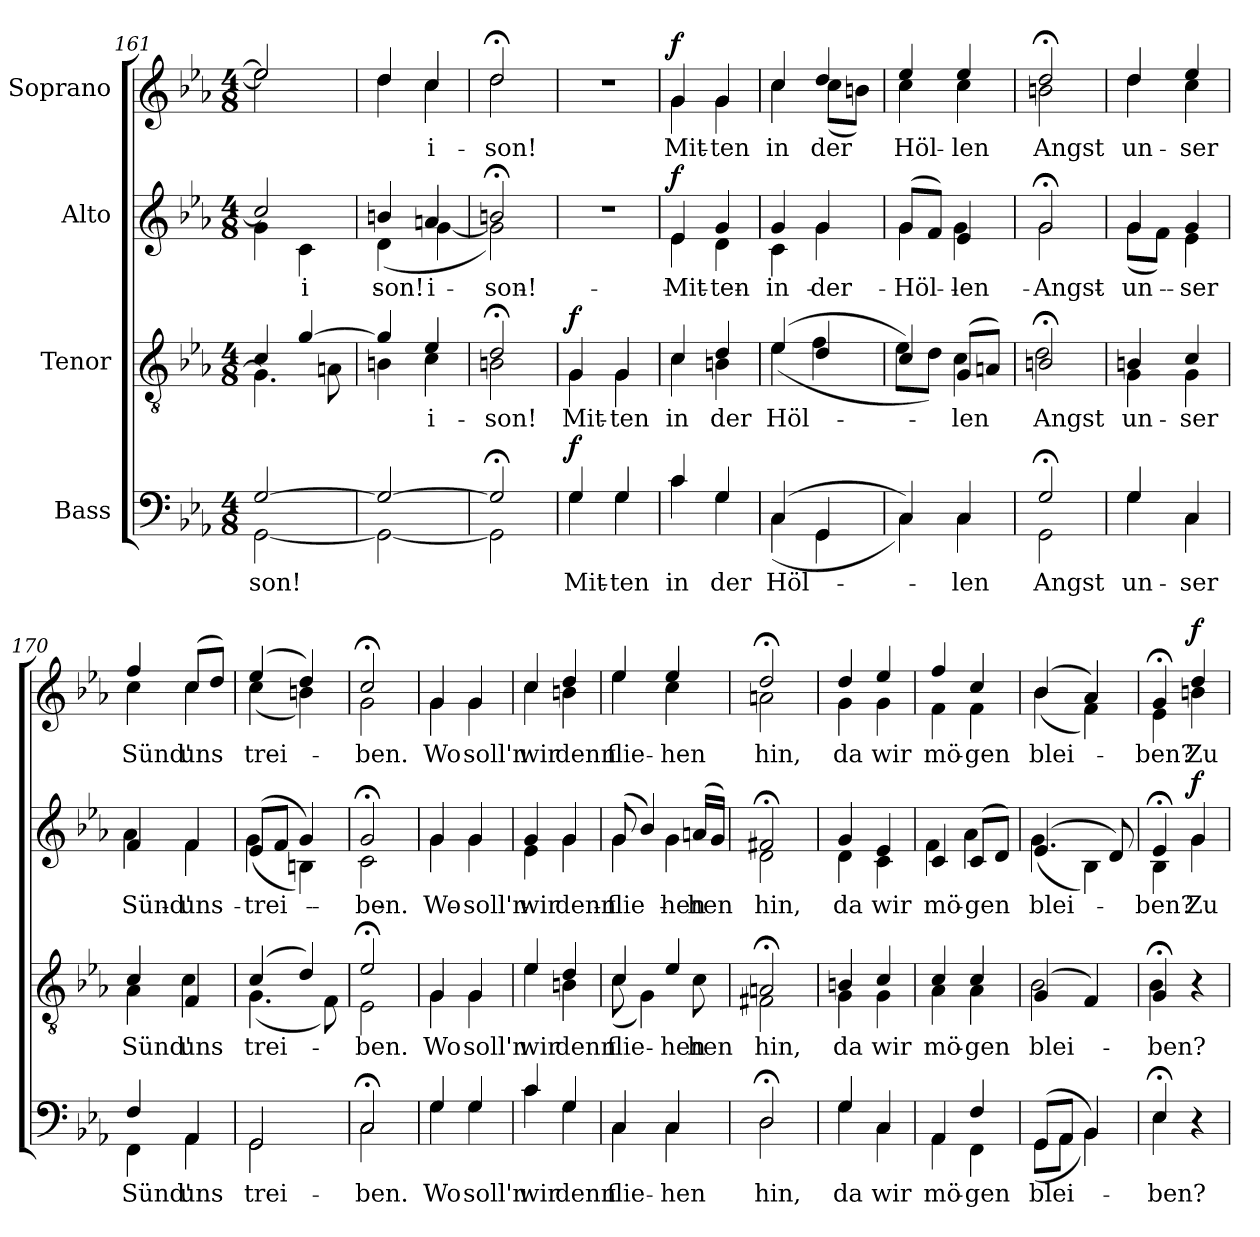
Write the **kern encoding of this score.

**kern	**text	**dynam	**kern	**text	**dynam	**kern	**text	**dynam	**kern	**text	**dynam
*part4	*part4	*part4	*part3	*part3	*part3	*part2	*part2	*part2	*part1	*part1	*part1
*staff4	*staff4	*staff4	*staff3	*staff3	*staff3	*staff2	*staff2	*staff2	*staff1	*staff1	*staff1
*I"Bass	*	*	*I"Tenor	*	*	*I"Alto	*	*	*I"Soprano	*	*
*clefF4	*	*	*clefGv2	*	*	*clefG2	*	*	*clefG2	*	*
*k[b-e-a-]	*	*	*k[b-e-a-]	*	*	*k[b-e-a-]	*	*	*k[b-e-a-]	*	*
*E-:	*	*	*E-:	*	*	*E-:	*	*	*E-:	*	*
*M4/8	*	*	*M4/8	*	*	*M4/8	*	*	*M4/8	*	*
=161	=161	=161	=161	=161	=161	=161	=161	=161	=161	=161	=161
*^	*	*	*	*	*	*	*	*	*	*	*
!	!	!LO:LY:b	!	!	!	!	!	!	!	!	!	!
*	*	*	*	*^	*	*	*^	*	*	*^	*	*
[2G/	[2GG\	-son!	.	4c/	4.G\]	.	.	2cc/]	4g\	.	.	2ee-/]	2ee-\]	.	.
!	!	!	!	!	!	!	!	!	!	!LO:LY:b	!	!	!	!	!
.	.	.	.	[4g/	.	.	.	.	4c\	-i-	.	.	.	.	.
.	.	.	.	.	8An\	.	.	.	.	.	.	.	.	.	.
=162	=162	=162	=162	=162	=162	=162	=162	=162	=162	=162	=162	=162	=162	=162	=162
!	!	!	!	!	!	!	!	!	!	!LO:LY:b	!	!	!	!	!
2G/_	2GG\_	.	.	4g/]	4Bn\	.	.	4bn/	(<4d\	-son!	.	4dd/	4dd\	.	.
!	!	!	!	!	!	!LO:LY:a	!	!	!	!	!	!	!	!	!
!	!	!	!	!	!	!LO:LY:b	!	!	!	!LO:LY:a	!	!	!	!LO:LY:b	!
.	.	.	.	4e-/	4c\	-i-	.	4an/	[4g\	-i	.	4cc/	4cc\	-i-	.
=163	=163	=163	=163	=163	=163	=163	=163	=163	=163	=163	=163	=163	=163	=163	=163
!	!	!	!	!	!	!LO:LY:a	!	!	!	!	!	!	!	!	!
!	!	!	!	!	!	!LO:LY:b	!	!	!	!LO:LY:a	!	!	!	!LO:LY:b	!
2G;</]	2GG\]	.	.	2d;</	2Bn\	-son!	.	2bn;</	2g\])	son!	.	2dd;</	2dd\	-son!	.
=164	=164	=164	=164	=164	=164	=164	=164	=164	=164	=164	=164	=164	=164	=164	=164
!	!	!	!	!	!	!	!	!	!	!	!	!LO:TX:a:B:t=Tempo I	!	!	!
!	!	!LO:LY:b	!LO:DY:a	!	!	!LO:LY:b	!LO:DY:a	!	!	!	!	!	!	!	!
*	*	*	*	*	*	*	*	*v	*v	*	*	*	*	*	*
*	*	*	*	*	*	*	*	*	*	*	*v	*v	*	*
4G/	4G\	Mit-	f	4G/	4G\	Mit-	f	2r	.	.	2r	.	.
!	!	!LO:LY:b	!	!	!	!LO:LY:b	!	!	!	!	!	!	!
4G/	4G\	-ten	.	4G/	4G\	-ten	.	.	.	.	.	.	.
=165	=165	=165	=165	=165	=165	=165	=165	=165	=165	=165	=165	=165	=165
!	!	!LO:LY:b	!	!	!	!LO:LY:b	!	!	!LO:LY:b	!LO:DY:a	!	!LO:LY:b	!LO:DY:a
*	*	*	*	*	*	*	*	*^	*	*	*^	*	*
4c/	4c\	in	.	4c/	4c\	in	.	4e-/	4e-\	Mit-	f	4g/	4g\	Mit-	f
!	!	!LO:LY:b	!	!	!	!LO:LY:b	!	!	!	!LO:LY:b	!	!	!	!LO:LY:b	!
4G/	4G\	der	.	4d/	4Bn\	der	.	4g/	4d\	-ten	.	4g/	4g\	-ten	.
=166	=166	=166	=166	=166	=166	=166	=166	=166	=166	=166	=166	=166	=166	=166	=166
!	!	!LO:LY:b	!	!	!	!LO:LY:b	!	!	!	!LO:LY:b	!	!	!	!LO:LY:b	!
(>4C/	(<4C\	Höl-	.	(>4e-/	(<4e-\	Höl-	.	4g/	4c\	in	.	4cc/	4cc\	in	.
!	!	!	!	!	!	!	!	!	!	!LO:LY:b	!	!	!	!LO:LY:b	!
4GG/	4GG\	.	.	4d/	4f\	.	.	4g/	4g\	der	.	4dd/	(<8cc\L	der	.
.	.	.	.	.	.	.	.	.	.	.	.	.	8bn\J)	.	.
=167	=167	=167	=167	=167	=167	=167	=167	=167	=167	=167	=167	=167	=167	=167	=167
!	!	!	!	!	!	!	!	!	!	!LO:LY:b	!	!	!	!LO:LY:b	!
4C/)	4C\)	.	.	4c/)	8e-\L	.	.	(>8g/L	4g\	Höl-	.	4ee-/	4cc\	Höl-	.
.	.	.	.	.	8d\J)	.	.	8f/J)	.	.	.	.	.	.	.
!	!	!LO:LY:b	!	!	!	!LO:LY:b	!	!	!	!LO:LY:b	!	!	!	!LO:LY:b	!
4C/	4C\	-len	.	(>8G/L	4c\	-len	.	4e-/	4g\	-len	.	4ee-/	4cc\	-len	.
.	.	.	.	8An/J)	.	.	.	.	.	.	.	.	.	.	.
=168	=168	=168	=168	=168	=168	=168	=168	=168	=168	=168	=168	=168	=168	=168	=168
!	!	!LO:LY:b	!	!	!	!LO:LY:b	!	!	!	!LO:LY:b	!	!	!	!LO:LY:b	!
2G;</	2GG\	Angst	.	2Bn;</	2d\	Angst	.	2g;</	2g\	Angst	.	2dd;</	2bn\	Angst	.
!!LO:PB:g=z	!!
=169	=169	=169	=169	=169	=169	=169	=169	=169	=169	=169	=169	=169	=169	=169	=169
!	!	!LO:LY:b	!	!	!	!LO:LY:b	!	!	!	!LO:LY:b	!	!	!	!LO:LY:b	!
4G/	4G\	un-	.	4Bn/	4G\	un-	.	4g/	(<8g\L	un-	.	4dd/	4dd\	un-	.
.	.	.	.	.	.	.	.	.	8f\J)	.	.	.	.	.	.
!	!	!LO:LY:b	!	!	!	!LO:LY:b	!	!	!	!LO:LY:b	!	!	!	!LO:LY:b	!
4C/	4C\	-ser	.	4c/	4G\	-ser	.	4g/	4e-\	-ser	.	4ee-/	4cc\	-ser	.
=170	=170	=170	=170	=170	=170	=170	=170	=170	=170	=170	=170	=170	=170	=170	=170
!	!	!LO:LY:b	!	!	!	!LO:LY:b	!	!	!	!LO:LY:b	!	!	!	!LO:LY:b	!
4F/	4FF\	Sünd'	.	4c/	4A-\	Sünd'	.	4f/	4a-\	Sünd'	.	4ff/	4cc\	Sünd'	.
!	!	!LO:LY:b	!	!	!	!LO:LY:b	!	!	!	!LO:LY:b	!	!	!	!LO:LY:b	!
4AA-/	4AA-\	uns	.	4F/	4c\	uns	.	4f/	4f\	uns	.	(>8cc/L	4cc\	uns	.
.	.	.	.	.	.	.	.	.	.	.	.	8dd/J)	.	.	.
=171	=171	=171	=171	=171	=171	=171	=171	=171	=171	=171	=171	=171	=171	=171	=171
!	!	!LO:LY:b	!	!	!	!LO:LY:b	!	!	!	!LO:LY:b	!	!	!	!LO:LY:b	!
2GG/	2GG\	trei-	.	(>4c/	(<4.G\	trei-	.	(>8e-/L	(<4g\	trei-	.	(>4ee-/	(<4cc\	trei-	.
.	.	.	.	.	.	.	.	8f/J	.	.	.	.	.	.	.
.	.	.	.	4d/)	.	.	.	4g/)	4Bn\)	.	.	4dd/)	4bn\)	.	.
.	.	.	.	.	8F\)	.	.	.	.	.	.	.	.	.	.
=172	=172	=172	=172	=172	=172	=172	=172	=172	=172	=172	=172	=172	=172	=172	=172
!	!	!LO:LY:b	!	!	!	!LO:LY:b	!	!	!	!LO:LY:b	!	!	!	!LO:LY:b	!
2C;</	2C\	-ben.	.	2e-;</	2E-\	-ben.	.	2g;</	2c\	-ben.	.	2cc;</	2g\	-ben.	.
=173	=173	=173	=173	=173	=173	=173	=173	=173	=173	=173	=173	=173	=173	=173	=173
!	!	!LO:LY:b	!	!	!	!LO:LY:b	!	!	!	!LO:LY:b	!	!	!	!LO:LY:b	!
4G/	4G\	Wo	.	4G/	4G\	Wo	.	4g/	4g\	Wo	.	4g/	4g\	Wo	.
!	!	!LO:LY:b	!	!	!	!LO:LY:b	!	!	!	!LO:LY:b	!	!	!	!LO:LY:b	!
4G/	4G\	soll'n	.	4G/	4G\	soll'n	.	4g/	4g\	soll'n	.	4g/	4g\	soll'n	.
=174	=174	=174	=174	=174	=174	=174	=174	=174	=174	=174	=174	=174	=174	=174	=174
!	!	!LO:LY:b	!	!	!	!LO:LY:b	!	!	!	!LO:LY:b	!	!	!	!LO:LY:b	!
4c/	4c\	wir	.	4e-/	4e-\	wir	.	4g/	4e-\	wir	.	4cc/	4cc\	wir	.
!	!	!LO:LY:b	!	!	!	!LO:LY:b	!	!	!	!LO:LY:b	!	!	!	!LO:LY:b	!
4G/	4G\	denn	.	4d/	4Bn\	denn	.	4g/	4g\	denn	.	4dd/	4bn\	denn	.
=175	=175	=175	=175	=175	=175	=175	=175	=175	=175	=175	=175	=175	=175	=175	=175
!	!	!LO:LY:b	!	!	!	!LO:LY:a	!	!	!	!	!	!	!	!	!
!	!	!	!	!	!	!LO:LY:b	!	!	!	!LO:LY:a	!	!	!	!	!
!	!	!	!	!	!	!	!	!	!	!LO:LY:b	!	!	!	!LO:LY:b	!
4C/	4C\	flie-	.	4c/	(<8c\	flie-	.	(>8g/	4g\	flie-	.	4ee-/	4ee-\	flie-	.
.	.	.	.	.	4G\)	.	.	4b-/)	.	.	.	.	.	.	.
!	!	!LO:LY:b	!	!	!	!LO:LY:a	!	!	!	!LO:LY:b	!	!	!	!LO:LY:b	!
4C/	4C\	-hen	.	4e-/	.	-hen	.	.	4g\	-hen	.	4ee-/	4cc\	-hen	.
!	!	!	!	!	!	!LO:LY:b	!	!	!	!LO:LY:a	!	!	!	!	!
.	.	.	.	.	8c\	-hen	.	(>16an/LL	.	-hen	.	.	.	.	.
.	.	.	.	.	.	.	.	16g/JJ)	.	.	.	.	.	.	.
=176	=176	=176	=176	=176	=176	=176	=176	=176	=176	=176	=176	=176	=176	=176	=176
!	!	!LO:LY:b	!	!	!	!LO:LY:b	!	!	!	!LO:LY:b	!	!	!	!LO:LY:b	!
2D;</	2D\	hin,	.	2An;</	2F#X\	hin,	.	2f#X;</	2d\	hin,	.	2dd;</	2an\	hin,	.
=177	=177	=177	=177	=177	=177	=177	=177	=177	=177	=177	=177	=177	=177	=177	=177
!	!	!LO:LY:b	!	!	!	!LO:LY:b	!	!	!	!LO:LY:b	!	!	!	!LO:LY:b	!
4G/	4G\	da	.	4Bn/	4G\	da	.	4g/	4d\	da	.	4dd/	4g\	da	.
!	!	!LO:LY:b	!	!	!	!LO:LY:b	!	!	!	!LO:LY:b	!	!	!	!LO:LY:b	!
4C/	4C\	wir	.	4c/	4G\	wir	.	4e-/	4c\	wir	.	4ee-/	4g\	wir	.
=178	=178	=178	=178	=178	=178	=178	=178	=178	=178	=178	=178	=178	=178	=178	=178
!	!	!LO:LY:b	!	!	!	!LO:LY:b	!	!	!	!LO:LY:b	!	!	!	!LO:LY:b	!
4AA-/	4AA-\	mö-	.	4c/	4A-\	mö-	.	4c/	4f\	mö-	.	4ff/	4f\	mö-	.
!	!	!LO:LY:b	!	!	!	!LO:LY:b	!	!	!	!LO:LY:b	!	!	!	!LO:LY:b	!
4F/	4FF\	-gen	.	4c/	4A-\	-gen	.	(>8c/L	4a-\	-gen	.	4cc/	4f\	-gen	.
.	.	.	.	.	.	.	.	8d/J)	.	.	.	.	.	.	.
!!LO:LB:g=z	!!
=179	=179	=179	=179	=179	=179	=179	=179	=179	=179	=179	=179	=179	=179	=179	=179
!	!	!LO:LY:b	!	!	!	!LO:LY:b	!	!	!	!LO:LY:b	!	!	!	!LO:LY:b	!
(>8GG/L	(<8GG\L	blei-	.	(>4G/	2B-\	blei-	.	(>4.e-/	(<4g\	blei-	.	(>4b-/	(<4b-\	blei-	.
8AA-/J	8AA-\J	.	.	.	.	.	.	.	.	.	.	.	.	.	.
4BB-/)	4BB-\)	.	.	4F/)	.	.	.	.	4B-\)	.	.	4a-/)	4f\)	.	.
.	.	.	.	.	.	.	.	8d/)	.	.	.	.	.	.	.
=180	=180	=180	=180	=180	=180	=180	=180	=180	=180	=180	=180	=180	=180	=180	=180
!	!	!LO:LY:b	!	!	!	!LO:LY:b	!	!	!	!LO:LY:b	!	!	!	!LO:LY:b	!
4E-;</	4E-\	-ben?	.	4G;</	4B-\	-ben?	.	4e-;</	4B-\	-ben?	.	4g;</	4e-\	-ben?	.
!	!	!	!	!	!	!	!	!	!	!LO:LY:b	!LO:DY:a	!	!	!LO:LY:b	!LO:DY:a
4r	4ryy	.	.	4r	4ryy	.	.	4g/	4g\	Zu	f	4dd/	4bn\	Zu	f
*v	*v	*	*	*	*	*	*	*v	*v	*	*	*v	*v	*	*
*	*	*	*v	*v	*	*	*	*	*	*	*	*
=	=	=	=	=	=	=	=	=	=	=	=
*-	*-	*-	*-	*-	*-	*-	*-	*-	*-	*-	*-
